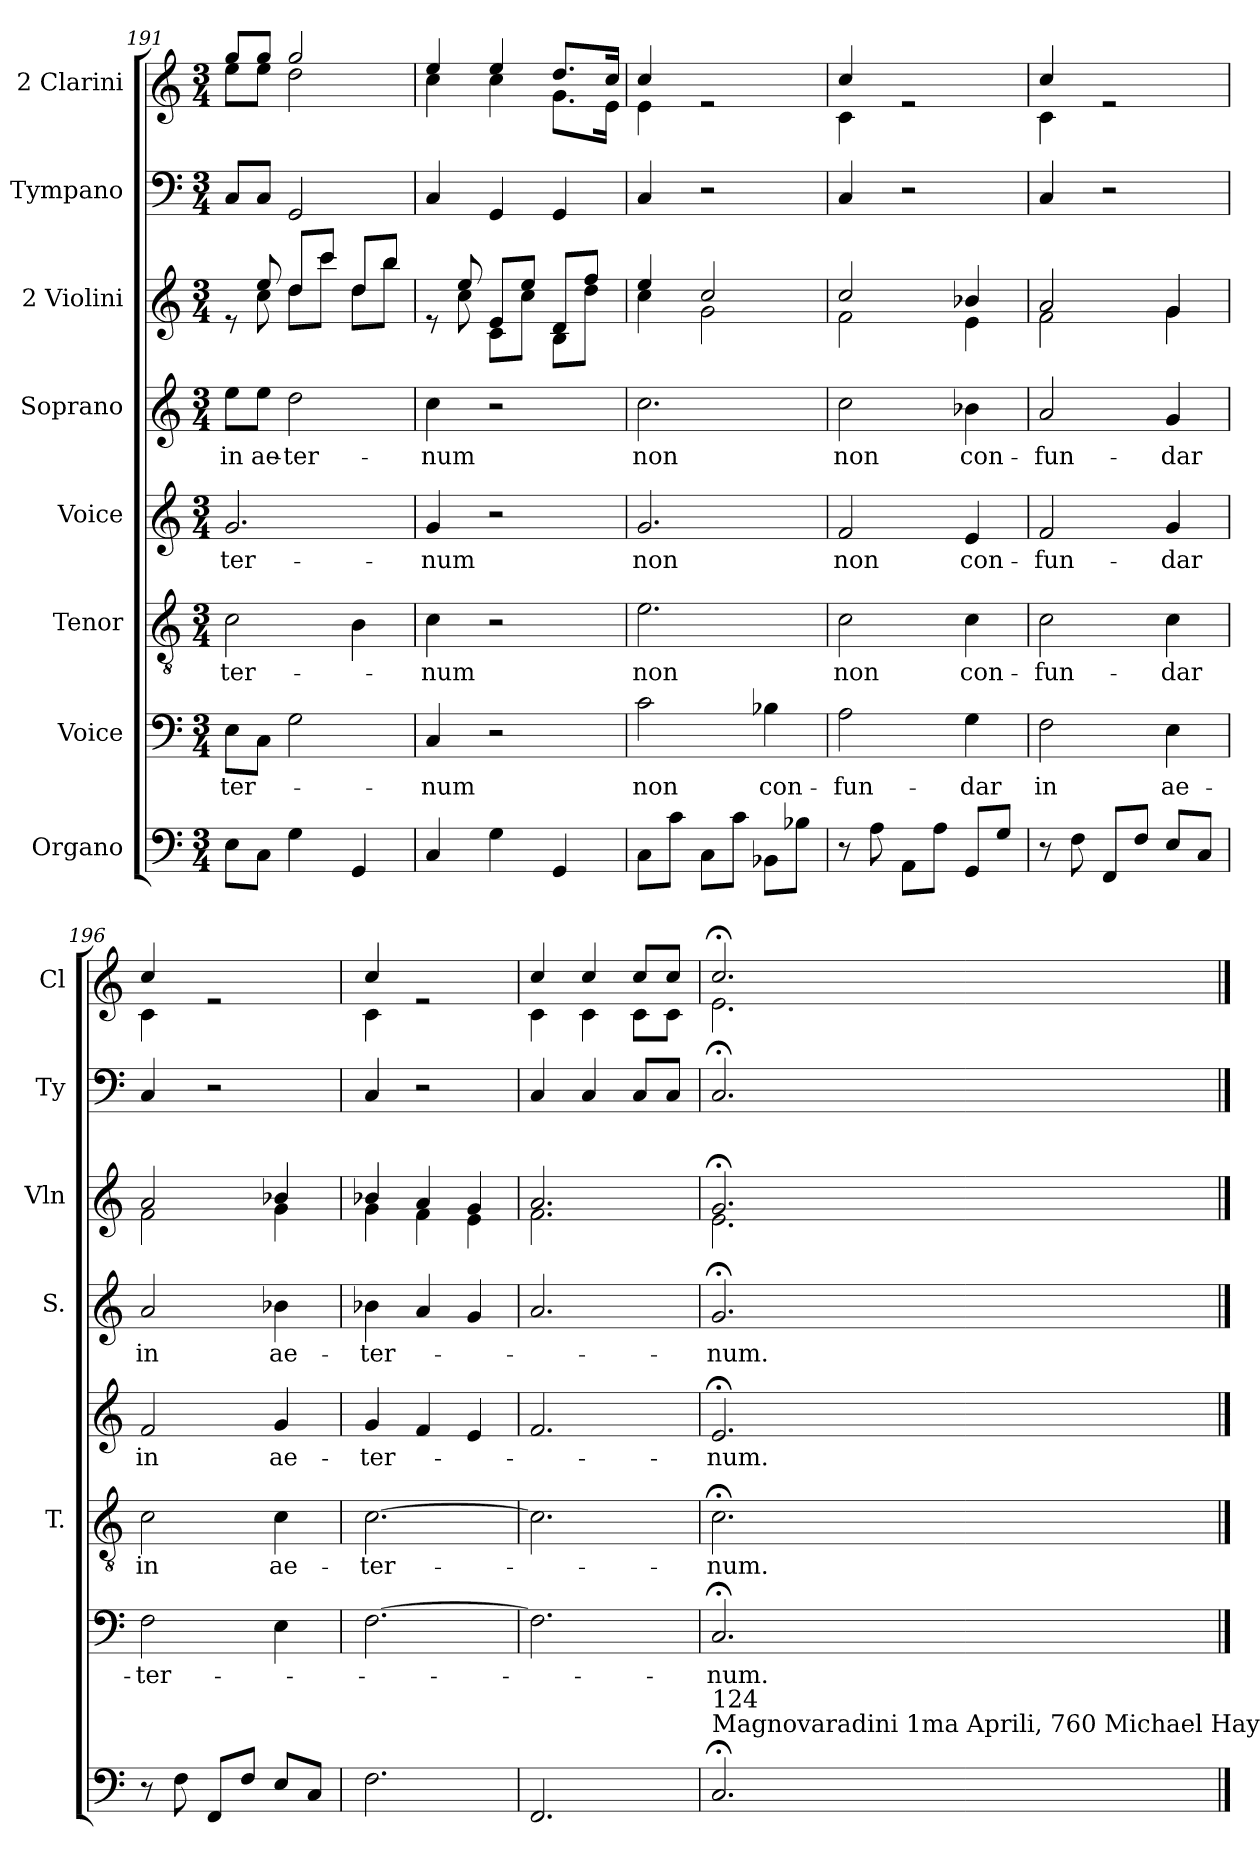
**kern	**kern	**text	**kern	**text	**kern	**text	**kern	**text	**kern	**kern	**kern
*part8	*part7	*part7	*part6	*part6	*part5	*part5	*part4	*part4	*part3	*part2	*part1
*staff8	*staff7	*staff7	*staff6	*staff6	*staff5	*staff5	*staff4	*staff4	*staff3	*staff2	*staff1
*I"Organo	*I"Voice	*	*I"Tenor	*	*I"Voice	*	*I"Soprano	*	*I"2 Violini	*I"Tympano	*I"2 Clarini
*	*	*	*I'T.	*	*	*	*I'S.	*	*I'Vln	*I'Ty	*I'Cl
*clefF4	*clefF4	*	*clefGv2	*	*clefG2	*	*clefG2	*	*clefG2	*clefF4	*clefG2
*k[]	*k[]	*	*k[]	*	*k[]	*	*k[]	*	*k[]	*k[]	*k[]
*M3/4	*M3/4	*	*M3/4	*	*M3/4	*	*M3/4	*	*M3/4	*M3/4	*M3/4
=191	=191	=191	=191	=191	=191	=191	=191	=191	=191	=191	=191
!	!	!LO:LY:b	!	!LO:LY:b	!	!LO:LY:b	!	!LO:LY:b	!	!	!
*	*	*	*	*	*	*	*	*	*^	*	*^
8E\L	8E\L	-ter-	2c\	-ter-	2.g/	-ter-	8ee\L	in	8re	8ryy	8C/L	8gg/L	8ee\L
!	!	!	!	!	!	!	!	!LO:LY:b	!	!	!	!	!
8C\J	8C\J	.	.	.	.	.	8ee\J	ae-	8ee/	8cc\	8C/J	8gg/J	8ee\J
!	!	!	!	!	!	!	!	!LO:LY:b	!	!	!	!	!
4G\	2G\	.	.	.	.	.	2dd\	-ter-	8dd/L	8dd\L	2GG/	2gg/	2dd\
.	.	.	.	.	.	.	.	.	8ccc/J	8ccc\J	.	.	.
4GG/	.	.	4B\	.	.	.	.	.	8dd/L	8dd\L	.	.	.
.	.	.	.	.	.	.	.	.	8bb/J	8bb\J	.	.	.
=192	=192	=192	=192	=192	=192	=192	=192	=192	=192	=192	=192	=192	=192
!	!	!LO:LY:b	!	!LO:LY:b	!	!LO:LY:b	!	!LO:LY:b	!	!	!	!	!
4C/	4C/	-num	4c\	-num	4g/	-num	4cc\	-num	8re	8ryy	4C/	4ee/	4cc\
.	.	.	.	.	.	.	.	.	8ee/	8cc\	.	.	.
4G\	2r	.	2r	.	2r	.	2r	.	8e/L	8c\L	4GG/	4ee/	4cc\
.	.	.	.	.	.	.	.	.	8ee/J	8cc\J	.	.	.
4GG/	.	.	.	.	.	.	.	.	8d/L	8B\L	4GG/	8.dd/L	8.g\L
.	.	.	.	.	.	.	.	.	8ff/J	8dd\J	.	.	.
.	.	.	.	.	.	.	.	.	.	.	.	16cc/Jk	16e\Jk
!!LO:PB:g=z	!!
=193	=193	=193	=193	=193	=193	=193	=193	=193	=193	=193	=193	=193	=193
!	!	!LO:LY:b	!	!LO:LY:b	!	!LO:LY:b	!	!LO:LY:b	!	!	!	!	!
8C\L	2c\	non	2.e\	non	2.g/	non	2.cc\	non	4ee/	4cc\	4C/	4cc/	4e\
8c\J	.	.	.	.	.	.	.	.	.	.	.	.	.
8C\L	.	.	.	.	.	.	.	.	2cc/	2g\	2r	2re	2ryy
8c\J	.	.	.	.	.	.	.	.	.	.	.	.	.
!	!	!LO:LY:b	!	!	!	!	!	!	!	!	!	!	!
8BB-X\L	4B-X\	con-	.	.	.	.	.	.	.	.	.	.	.
8B-X\J	.	.	.	.	.	.	.	.	.	.	.	.	.
=194	=194	=194	=194	=194	=194	=194	=194	=194	=194	=194	=194	=194	=194
!	!	!LO:LY:b	!	!LO:LY:b	!	!LO:LY:b	!	!LO:LY:b	!	!	!	!	!
8r	2A\	-fun-	2c\	non	2f/	non	2cc\	non	2cc/	2f\	4C/	4cc/	4c\
8A\	.	.	.	.	.	.	.	.	.	.	.	.	.
8AA\L	.	.	.	.	.	.	.	.	.	.	2r	2re	2ryy
8A\J	.	.	.	.	.	.	.	.	.	.	.	.	.
!	!	!LO:LY:b	!	!LO:LY:b	!	!LO:LY:b	!	!LO:LY:b	!	!	!	!	!
8GG/L	4G\	-dar	4c\	con-	4e/	con-	4b-X\	con-	4b-X/	4e\	.	.	.
8G/J	.	.	.	.	.	.	.	.	.	.	.	.	.
=195	=195	=195	=195	=195	=195	=195	=195	=195	=195	=195	=195	=195	=195
!	!	!LO:LY:b	!	!LO:LY:b	!	!LO:LY:b	!	!LO:LY:b	!	!	!	!	!
8r	2F\	in	2c\	-fun-	2f/	-fun-	2a/	-fun-	2a/	2f\	4C/	4cc/	4c\
8F\	.	.	.	.	.	.	.	.	.	.	.	.	.
8FF/L	.	.	.	.	.	.	.	.	.	.	2r	2re	2ryy
8F/J	.	.	.	.	.	.	.	.	.	.	.	.	.
!	!	!LO:LY:b	!	!LO:LY:b	!	!LO:LY:b	!	!LO:LY:b	!	!	!	!	!
8E/L	4E\	ae-	4c\	-dar	4g/	-dar	4g/	-dar	4g/	4g\	.	.	.
8C/J	.	.	.	.	.	.	.	.	.	.	.	.	.
=196	=196	=196	=196	=196	=196	=196	=196	=196	=196	=196	=196	=196	=196
!	!	!LO:LY:b	!	!LO:LY:b	!	!LO:LY:b	!	!LO:LY:b	!	!	!	!	!
8r	2F\	-ter-	2c\	in	2f/	in	2a/	in	2a/	2f\	4C/	4cc/	4c\
8F\	.	.	.	.	.	.	.	.	.	.	.	.	.
8FF/L	.	.	.	.	.	.	.	.	.	.	2r	2re	2ryy
8F/J	.	.	.	.	.	.	.	.	.	.	.	.	.
!	!	!	!	!LO:LY:b	!	!LO:LY:b	!	!LO:LY:b	!	!	!	!	!
8E/L	4E\	.	4c\	ae-	4g/	ae-	4b-X\	ae-	4b-X/	4g\	.	.	.
8C/J	.	.	.	.	.	.	.	.	.	.	.	.	.
=197	=197	=197	=197	=197	=197	=197	=197	=197	=197	=197	=197	=197	=197
!	!	!	!	!LO:LY:b	!	!LO:LY:b	!	!LO:LY:b	!	!	!	!	!
2.F\	[2.F\	.	[2.c\	-ter-	4g/	-ter-	4b-X\	-ter-	4b-X/	4g\	4C/	4cc/	4c\
.	.	.	.	.	4f/	.	4a/	.	4a/	4f\	2r	2re	2ryy
.	.	.	.	.	4e/	.	4g/	.	4g/	4e\	.	.	.
=198	=198	=198	=198	=198	=198	=198	=198	=198	=198	=198	=198	=198	=198
2.FF/	2.F\]	.	2.c\]	.	2.f/	.	2.a/	.	2.a/	2.f\	4C/	4cc/	4c\
.	.	.	.	.	.	.	.	.	.	.	4C/	4cc/	4c\
.	.	.	.	.	.	.	.	.	.	.	8C/L	8cc/L	8c\L
.	.	.	.	.	.	.	.	.	.	.	8C/J	8cc/J	8c\J
=199	=199	=199	=199	=199	=199	=199	=199	=199	=199	=199	=199	=199	=199
!LO:TX:a:t=Magnovaradini 1ma Aprili, 760 Michael Hayden	!	!	!	!	!	!	!	!	!	!	!	!	!
!LO:TX:a:t=124	!	!	!	!	!	!	!	!	!	!	!	!	!
!	!	!LO:LY:b	!	!LO:LY:b	!	!LO:LY:b	!	!LO:LY:b	!	!	!	!	!
2.C;</	2.C;</	-num.	2.c;<\	-num.	2.e;</	-num.	2.g;</	-num.	2.g;</	2.e\	2.C;</	2.cc;</	2.e\
*	*	*	*	*	*	*	*	*	*v	*v	*	*v	*v
==	==	==	==	==	==	==	==	==	==	==	==
*-	*-	*-	*-	*-	*-	*-	*-	*-	*-	*-	*-
